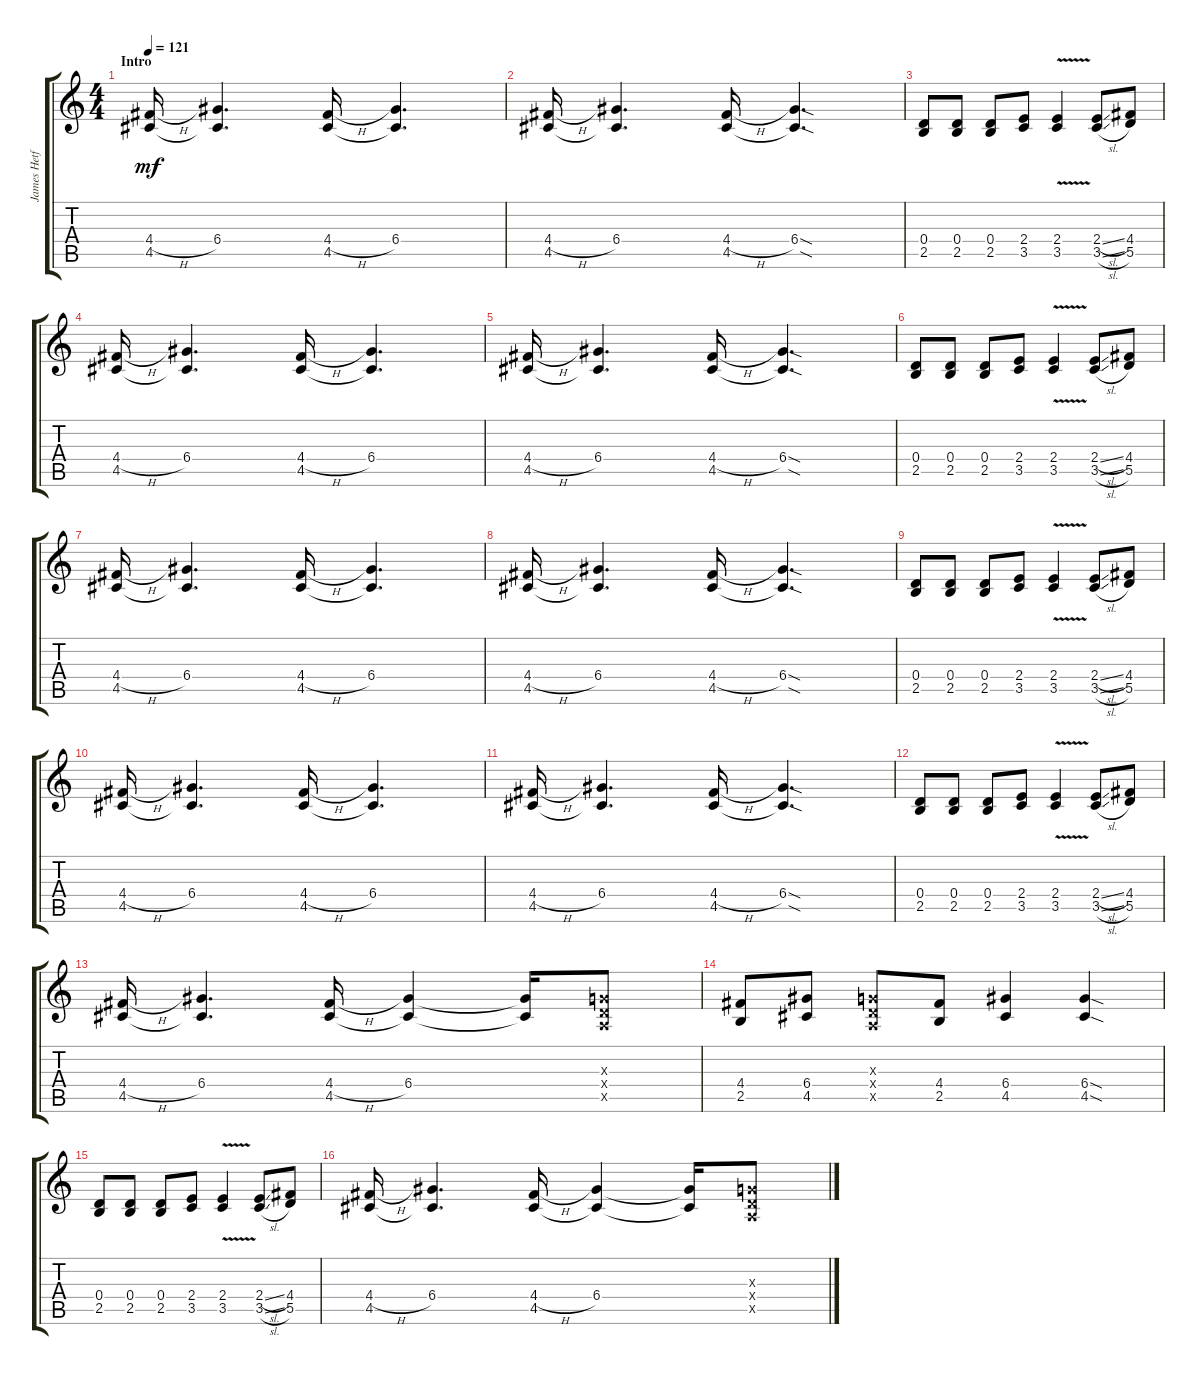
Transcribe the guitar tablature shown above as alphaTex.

\track ("James Hetfield" "James Hetf") {instrument distortionguitar}
\staff {score tabs}
\tuning (E4 B3 G3 D3 A2 E2) {hide}
\ts (4 4)
\section ("" "Intro")
\tempo 121
\clef g2
\ks c
(4.4{h} 4.5).16{dy mf instrument distortionguitar} (6.4 4.5{t}).4{d} (4.4{h} 4.5).16 (6.4 4.5{t}).4{d} |
(4.4{h} 4.5).16 (6.4 4.5{t}).4{d} (4.4{h} 4.5).16 (6.4{sod} 4.5{sod t}).4{d} |
(0.4 2.5).8 (0.4 2.5).8 (0.4 2.5).8 (2.4 3.5).8 (2.4 3.5{v}).4 (2.4{sl} 3.5{sl}).8 (4.4 5.5).8 |
(4.4{h} 4.5).16 (6.4 4.5{t}).4{d} (4.4{h} 4.5).16 (6.4 4.5{t}).4{d} |
(4.4{h} 4.5).16 (6.4 4.5{t}).4{d} (4.4{h} 4.5).16 (6.4{sod} 4.5{sod t}).4{d} |
(0.4 2.5).8 (0.4 2.5).8 (0.4 2.5).8 (2.4 3.5).8 (2.4 3.5{v}).4 (2.4{sl} 3.5{sl}).8 (4.4 5.5).8 |
(4.4{h} 4.5).16 (6.4 4.5{t}).4{d} (4.4{h} 4.5).16 (6.4 4.5{t}).4{d} |
(4.4{h} 4.5).16 (6.4 4.5{t}).4{d} (4.4{h} 4.5).16 (6.4{sod} 4.5{sod t}).4{d} |
(0.4 2.5).8 (0.4 2.5).8 (0.4 2.5).8 (2.4 3.5).8 (2.4 3.5{v}).4 (2.4{sl} 3.5{sl}).8 (4.4 5.5).8 |
(4.4{h} 4.5).16 (6.4 4.5{t}).4{d} (4.4{h} 4.5).16 (6.4 4.5{t}).4{d} |
(4.4{h} 4.5).16 (6.4 4.5{t}).4{d} (4.4{h} 4.5).16 (6.4{sod} 4.5{sod t}).4{d} |
(0.4 2.5).8 (0.4 2.5).8 (0.4 2.5).8 (2.4 3.5).8 (2.4 3.5{v}).4 (2.4{sl} 3.5{sl}).8 (4.4 5.5).8 |
(4.4{h} 4.5).16 (6.4 4.5{t}).4{d} (4.4{h} 4.5).16 (6.4 4.5{t}).4 (6.4{t} 4.5{t}).16 (0.3{x} 0.4{x} 0.5{x}).8 |
(4.4 2.5).8 (6.4 4.5).8 (0.3{x} 0.4{x} 0.5{x}).8 (4.4 2.5).8 (6.4 4.5).4 (6.4{sod} 4.5{sod}).4 |
(0.4 2.5).8 (0.4 2.5).8 (0.4 2.5).8 (2.4 3.5).8 (2.4 3.5{v}).4 (2.4{sl} 3.5{sl}).8 (4.4 5.5).8 |
(4.4{h} 4.5).16 (6.4 4.5{t}).4{d} (4.4{h} 4.5).16 (6.4 4.5{t}).4 (6.4{t} 4.5{t}).16 (0.3{x} 0.4{x} 0.5{x}).8
